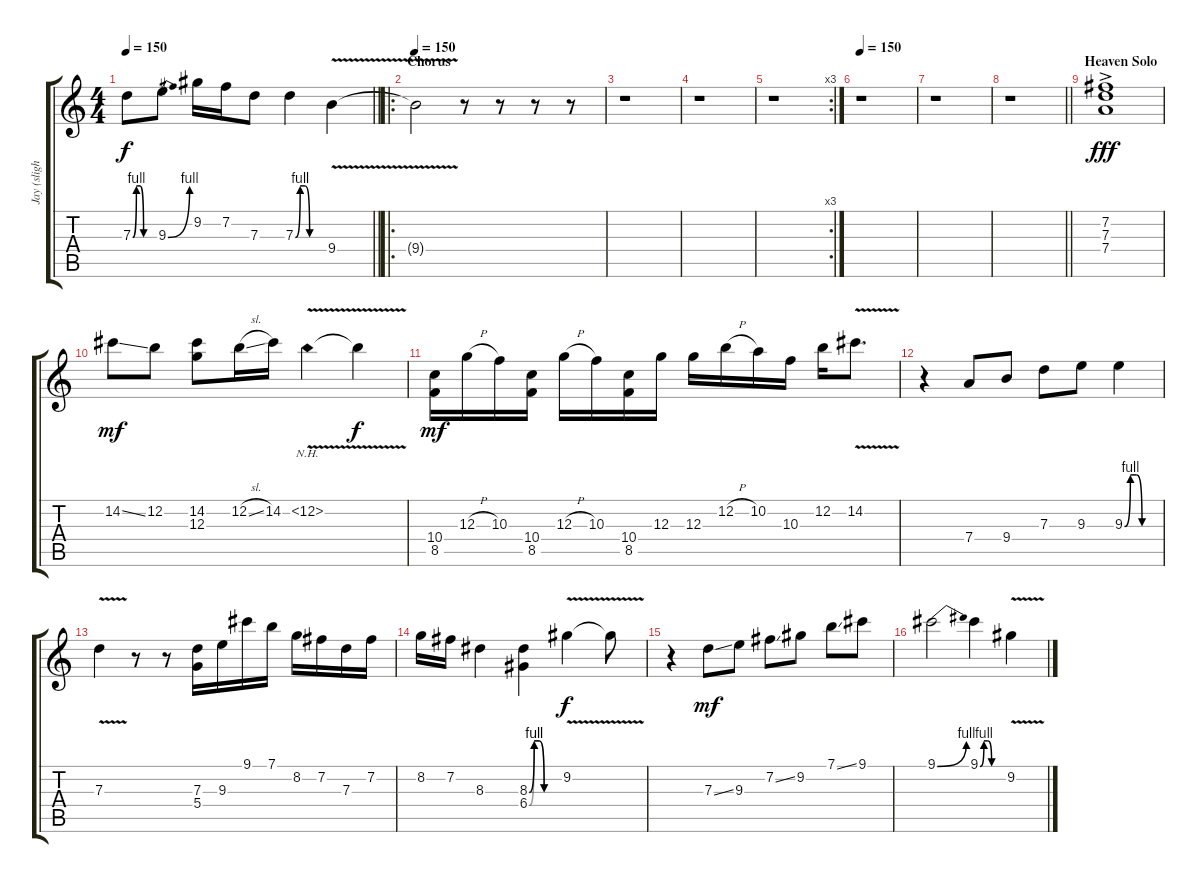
\track ("Jay (slightly overdriven jazz guitar)" "Jay (sligh") {instrument electricguitarjazz}
\staff {score tabs}
\tuning (E4 B3 G3 D3 A2 E2) {hide}
\ts (4 4)
\tempo 150
\clef g2
\barLineRight lightlight
\ks c
7.3{be (custom 0 0 10 4 20 4 30 0 60 0)}.8{dy f} 9.3{be (bend 0 0 60 4)}.8 9.2.16 7.2.16 7.3.8 7.3{be (custom 0 0 10 4 20 4 30 0 60 0)}.4 9.4{v}.4 |
\ro
\section ("" "Chorus")
\tempo 150
9.4{t}.2 r.8 r.8 r.8 r.8 |
r.1 |
r.1 |
\rc 3
r.1 |
\tempo 150
r.1 |
r.1 |
\barLineRight lightlight
r.1 |
\section ("" "Heaven Solo")
(7.2{ac} 7.3{ac} 7.4{ac}).1{dy fff volume 4} |
14.2{ss}.8{dy mf volume 13} 12.2.8 (14.2 12.3).8 12.2{sl}.16 14.2.16 12.2{nh v}.4 12.2{t}.4{dy f} |
(10.4 8.5).16{dy mf} 12.3{h}.16 10.3.16 (10.4 8.5).16 12.3{h}.16 10.3.16 (10.4 8.5).16 12.3.16 12.3.16 12.2{h}.16 10.2.16 10.3.16 12.2.16 14.2{v}.8{d} |
r.4 7.4.8 9.4.8 7.3.8 9.3.8 9.3{be (custom 0 0 10 4 20 4 30 0 60 0)}.4 |
7.3{v}.4 r.8 r.8 (7.3 5.4).16 9.3.16 9.1.16 7.1.16 8.2.16 7.2.16 7.3.16 7.2.16 |
8.2.16 7.2.16 8.3.4 (8.3{be (custom 0 0 10 4 20 4 30 0 60 0)} 6.4{be (custom 0 0 10 4 20 4 30 0 60 0)}).4 9.2{v}.4{dy f} 9.2{t}.8 |
r.4 7.3{ss}.8{dy mf} 9.3.8 7.2{ss}.8 9.2.8 7.1{ss}.8 9.1.8 |
9.1{be (bend 0 0 60 4)}.2 9.1{be (custom 0 0 10 4 20 4 30 0 60 0)}.4 9.2{v}.4
